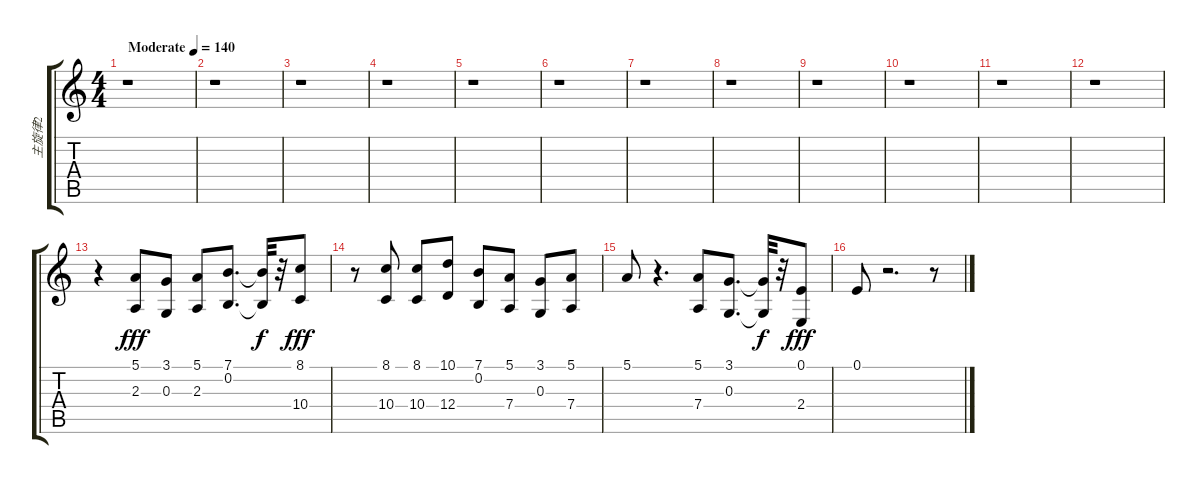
\track ("主旋律2" "主旋律2") {instrument honkytonkpiano}
\staff {score tabs}
\tuning (E4 B3 G3 D3 A2 E2) {hide}
\ts (4 4)
\tempo (140 "Moderate")
\clef g2
\ks c
r.1{dy fff instrument honkytonkpiano} |
r.1 |
r.1 |
r.1 |
r.1 |
r.1 |
r.1 |
r.1 |
r.1 |
r.1 |
r.1 |
r.1 |
r.4 (5.1 2.3).8 (3.1 0.3).8 (5.1 2.3).8 (7.1 0.2).8{d} (7.1{t} 0.2{t}).32{dy f} r.32 (8.1 10.4).8{dy fff} |
r.8 (8.1 10.4).8 (8.1 10.4).8 (10.1 12.4).8 (7.1 0.2).8 (5.1 7.4).8 (3.1 0.3).8 (5.1 7.4).8 |
5.1.8 r.4{d} (5.1 7.4).8 (3.1 0.3).8{d} (3.1{t} 0.3{t}).32{dy f} r.32 (0.1 2.4).8{dy fff} |
0.1.8 r.2{d} r.8
